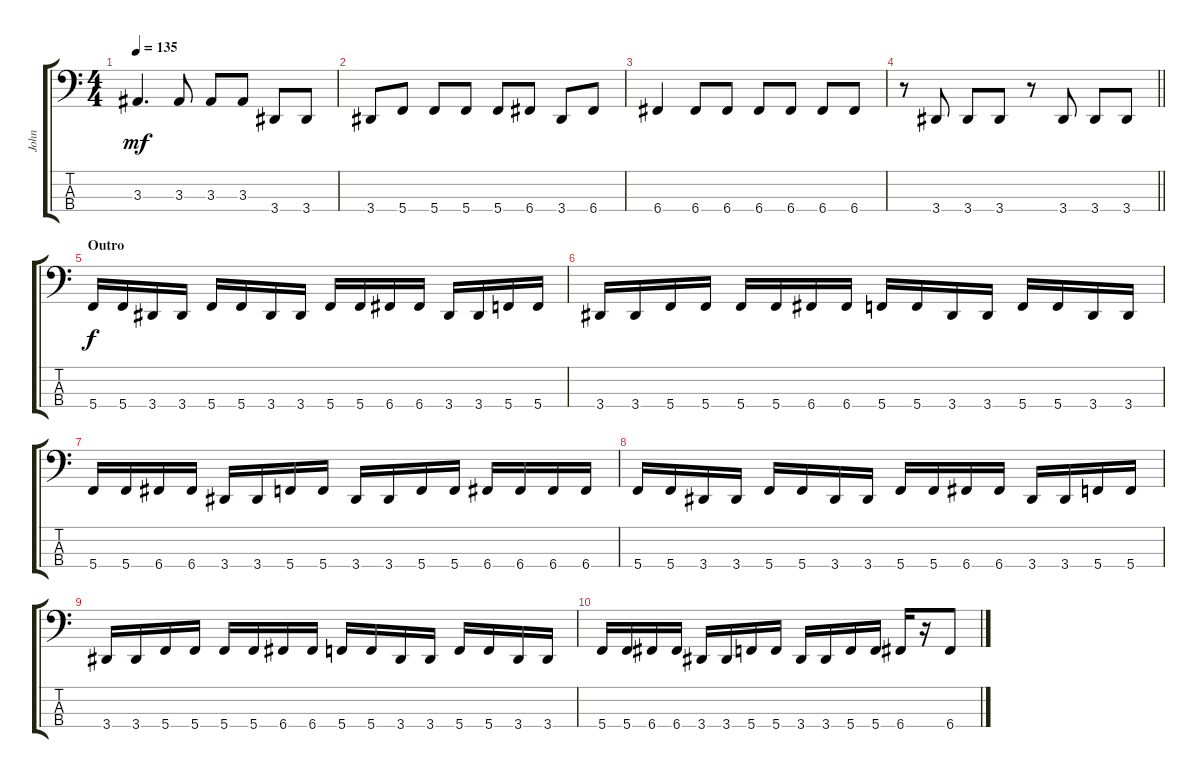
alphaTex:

\track ("John" "John") {instrument electricbassfinger}
\staff {score tabs}
\tuning (F2 C2 G1 C1) {hide}
\ts (4 4)
\tempo 135
\clef f4
\ks c
3.3.4{d dy mf} 3.3.8 3.3.8 3.3.8 3.4.8 3.4.8 |
3.4.8 5.4.8 5.4.8 5.4.8 5.4.8 6.4.8 3.4.8 6.4.8 |
6.4.4 6.4.8 6.4.8 6.4.8 6.4.8 6.4.8 6.4.8 |
\barLineRight lightlight
r.8 3.4.8 3.4.8 3.4.8 r.8 3.4.8 3.4.8 3.4.8 |
\section ("" "Outro")
5.4.16{dy f} 5.4.16 3.4.16 3.4.16 5.4.16 5.4.16 3.4.16 3.4.16 5.4.16 5.4.16 6.4.16 6.4.16 3.4.16 3.4.16 5.4.16 5.4.16 |
3.4.16 3.4.16 5.4.16 5.4.16 5.4.16 5.4.16 6.4.16 6.4.16 5.4.16 5.4.16 3.4.16 3.4.16 5.4.16 5.4.16 3.4.16 3.4.16 |
5.4.16 5.4.16 6.4.16 6.4.16 3.4.16 3.4.16 5.4.16 5.4.16 3.4.16 3.4.16 5.4.16 5.4.16 6.4.16 6.4.16 6.4.16 6.4.16 |
5.4.16 5.4.16 3.4.16 3.4.16 5.4.16 5.4.16 3.4.16 3.4.16 5.4.16 5.4.16 6.4.16 6.4.16 3.4.16 3.4.16 5.4.16 5.4.16 |
3.4.16 3.4.16 5.4.16 5.4.16 5.4.16 5.4.16 6.4.16 6.4.16 5.4.16 5.4.16 3.4.16 3.4.16 5.4.16 5.4.16 3.4.16 3.4.16 |
5.4.16 5.4.16 6.4.16 6.4.16 3.4.16 3.4.16 5.4.16 5.4.16 3.4.16 3.4.16 5.4.16 5.4.16 6.4.16 r.16 6.4.8
